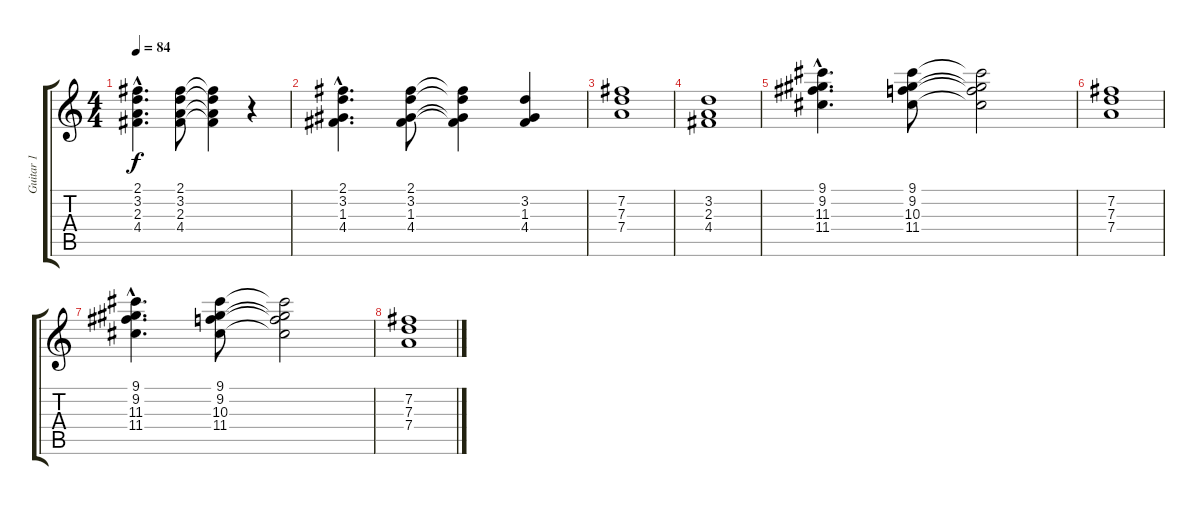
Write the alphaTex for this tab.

\track ("Guitar 1" "Guitar 1") {instrument electricguitarclean}
\staff {score tabs}
\tuning (E4 B3 G3 D3 A2 E2) {hide}
\ts (4 4)
\tempo 84
\clef g2
\ks c
(2.1{hac} 3.2{hac} 2.3{hac} 4.4{hac}).4{d dy f} (2.1 3.2 2.3 4.4).8 (2.1{t} 3.2{t} 2.3{t} 4.4{t}).4 r.4 |
(2.1{hac} 3.2{hac} 1.3{hac} 4.4{hac}).4{d} (2.1 3.2 1.3 4.4).8 (2.1{t} 3.2{t} 1.3{t} 4.4{t}).4 (3.2 1.3 4.4).4 |
(7.2 7.3 7.4).1 |
(3.2 2.3 4.4).1 |
(9.1{hac} 9.2{hac} 11.3{hac} 11.4{hac}).4{d} (9.1 9.2 10.3 11.4).8 (9.1{t} 9.2{t} 10.3{t} 11.4{t}).2 |
(7.2 7.3 7.4).1 |
(9.1{hac} 9.2{hac} 11.3{hac} 11.4{hac}).4{d} (9.1 9.2 10.3 11.4).8 (9.1{t} 9.2{t} 10.3{t} 11.4{t}).2 |
(7.2 7.3 7.4).1
